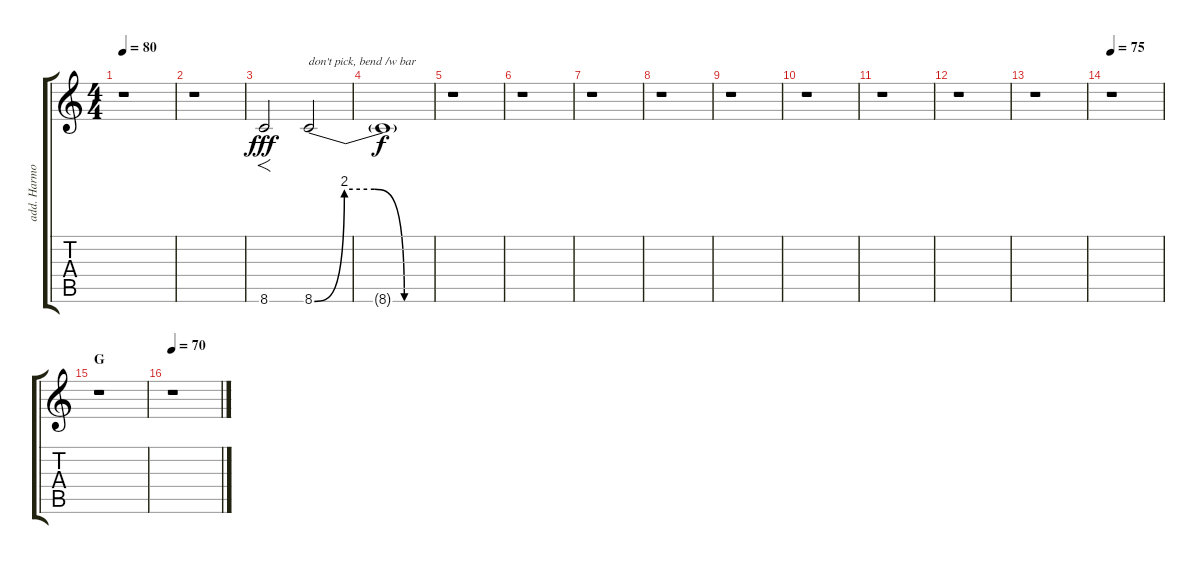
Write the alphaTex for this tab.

\track ("add. Harmony Lead Guitar" "add. Harmo") {instrument distortionguitar}
\staff {score tabs}
\tuning (E4 B3 G3 D3 A2 E2) {hide}
\ts (4 4)
\tempo 80
\clef g2
\ks c
r.1{dy fff} |
r.1 |
8.6.2{f} 8.6{be (custom 0 0 15 8 30 8 45 0 60 0)}.2{txt "don't pick, bend /w bar"} |
8.6{t}.1{dy f} |
r.1 |
r.1 |
r.1 |
r.1 |
r.1 |
r.1 |
r.1 |
r.1 |
r.1 |
\tempo 75
r.1 |
\section ("" "G")
r.1 |
\tempo 70
r.1
